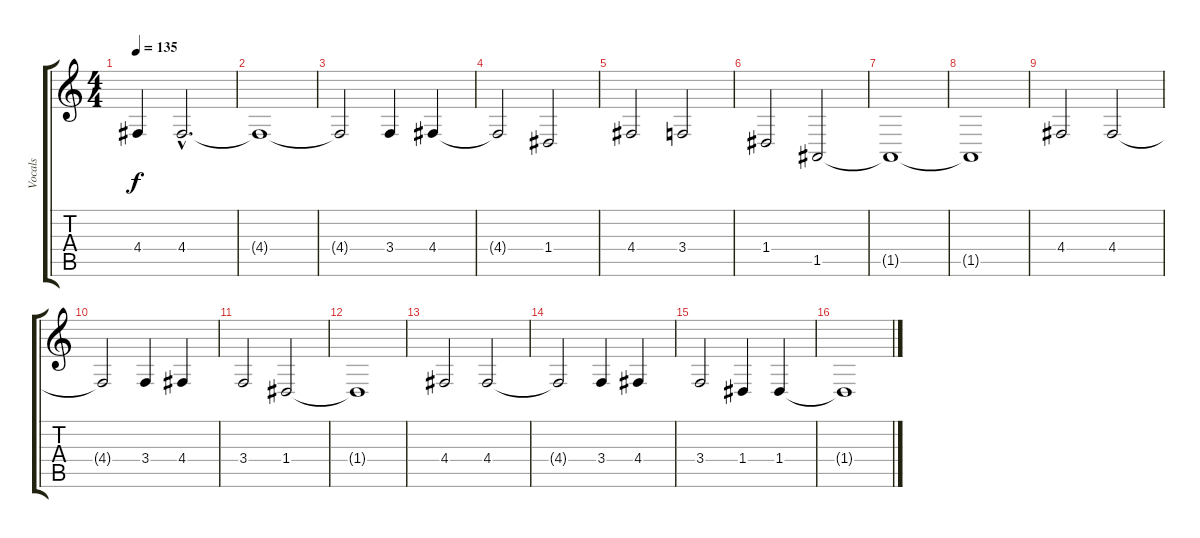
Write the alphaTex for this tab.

\track ("Vocals" "Vocals") {instrument choiraahs}
\staff {score tabs}
\tuning (E4 B3 G3 D3 A2 D2) {hide}
\ts (4 4)
\tempo 135
\clef g2
\ks c
4.4.4{dy f} 4.4{hac}.2{d} |
4.4{t}.1 |
4.4{t}.2 3.4.4 4.4.4 |
4.4{t}.2 1.4.2 |
4.4.2 3.4.2 |
1.4.2 1.5.2 |
1.5{t}.1 |
1.5{t}.1 |
4.4.2 4.4.2 |
4.4{t}.2 3.4.4 4.4.4 |
3.4.2 1.4.2 |
1.4{t}.1 |
4.4.2 4.4.2 |
4.4{t}.2 3.4.4 4.4.4 |
3.4.2 1.4.4 1.4.4 |
1.4{t}.1
